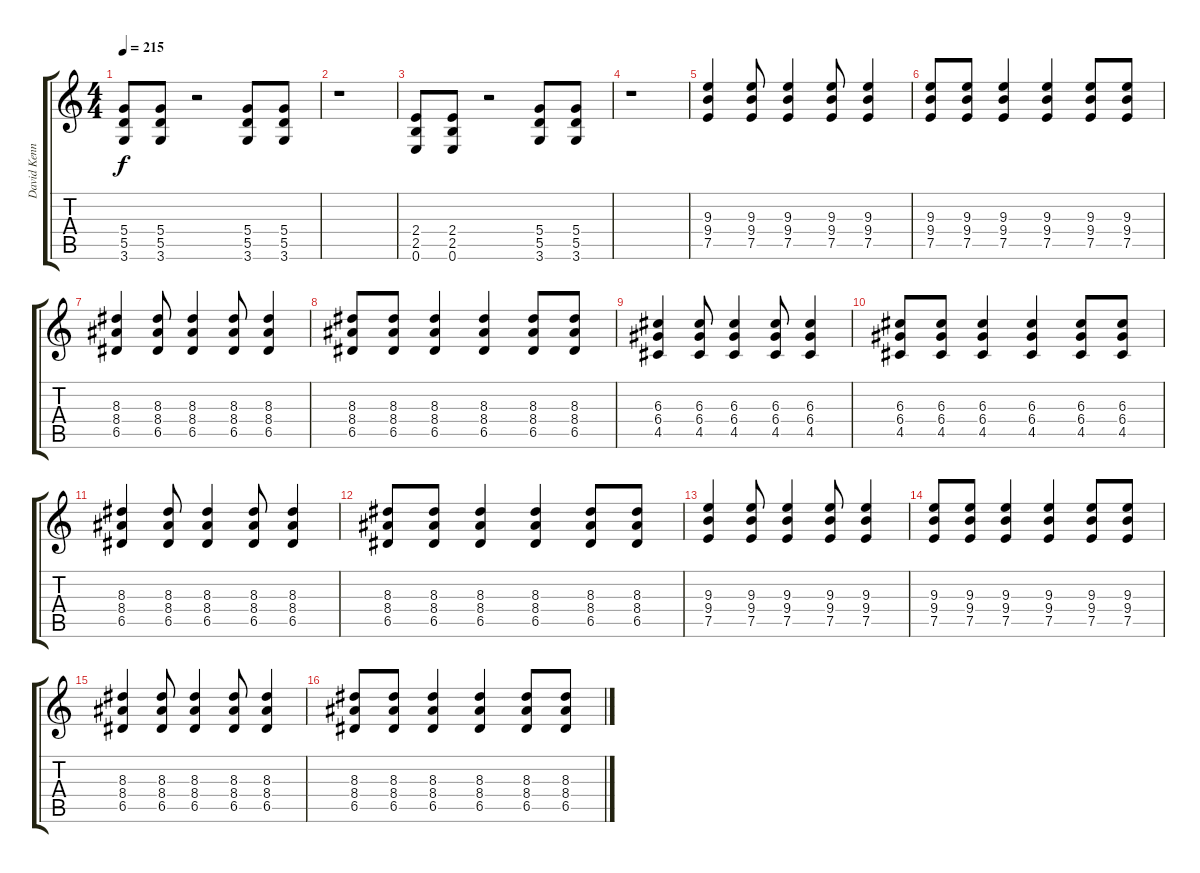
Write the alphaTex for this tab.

\track ("David Kennedy (Guitar)" "David Kenn") {instrument distortionguitar}
\staff {score tabs}
\tuning (E4 B3 G3 D3 A2 E2) {hide}
\ts (4 4)
\tempo 215
\clef g2
\ks c
(5.4 5.5 3.6).8{dy f volume 16 instrument overdrivenguitar} (5.4 5.5 3.6).8 r.2 (5.4 5.5 3.6).8 (5.4 5.5 3.6).8 |
r.1 |
(2.4 2.5 0.6).8 (2.4 2.5 0.6).8 r.2 (5.4 5.5 3.6).8 (5.4 5.5 3.6).8 |
r.1 |
(9.3 9.4 7.5).4{instrument distortionguitar} (9.3 9.4 7.5).8 (9.3 9.4 7.5).4 (9.3 9.4 7.5).8 (9.3 9.4 7.5).4 |
(9.3 9.4 7.5).8 (9.3 9.4 7.5).8 (9.3 9.4 7.5).4 (9.3 9.4 7.5).4 (9.3 9.4 7.5).8 (9.3 9.4 7.5).8 |
(8.3 8.4 6.5).4 (8.3 8.4 6.5).8 (8.3 8.4 6.5).4 (8.3 8.4 6.5).8 (8.3 8.4 6.5).4 |
(8.3 8.4 6.5).8 (8.3 8.4 6.5).8 (8.3 8.4 6.5).4 (8.3 8.4 6.5).4 (8.3 8.4 6.5).8 (8.3 8.4 6.5).8 |
(6.3 6.4 4.5).4 (6.3 6.4 4.5).8 (6.3 6.4 4.5).4 (6.3 6.4 4.5).8 (6.3 6.4 4.5).4 |
(6.3 6.4 4.5).8 (6.3 6.4 4.5).8 (6.3 6.4 4.5).4 (6.3 6.4 4.5).4 (6.3 6.4 4.5).8 (6.3 6.4 4.5).8 |
(8.3 8.4 6.5).4 (8.3 8.4 6.5).8 (8.3 8.4 6.5).4 (8.3 8.4 6.5).8 (8.3 8.4 6.5).4 |
(8.3 8.4 6.5).8 (8.3 8.4 6.5).8 (8.3 8.4 6.5).4 (8.3 8.4 6.5).4 (8.3 8.4 6.5).8 (8.3 8.4 6.5).8 |
(9.3 9.4 7.5).4 (9.3 9.4 7.5).8 (9.3 9.4 7.5).4 (9.3 9.4 7.5).8 (9.3 9.4 7.5).4 |
(9.3 9.4 7.5).8 (9.3 9.4 7.5).8 (9.3 9.4 7.5).4 (9.3 9.4 7.5).4 (9.3 9.4 7.5).8 (9.3 9.4 7.5).8 |
(8.3 8.4 6.5).4 (8.3 8.4 6.5).8 (8.3 8.4 6.5).4 (8.3 8.4 6.5).8 (8.3 8.4 6.5).4 |
(8.3 8.4 6.5).8 (8.3 8.4 6.5).8 (8.3 8.4 6.5).4 (8.3 8.4 6.5).4 (8.3 8.4 6.5).8 (8.3 8.4 6.5).8
